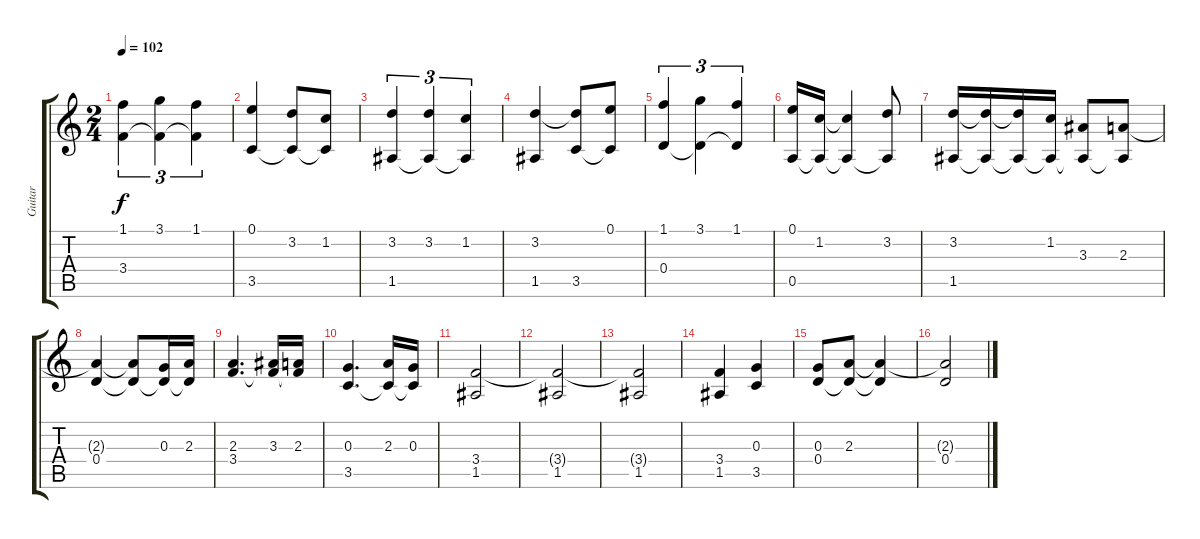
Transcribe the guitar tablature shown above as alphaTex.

\track ("Guitar" "Guitar") {instrument acousticguitarnylon}
\staff {score tabs}
\tuning (E4 B3 G3 D3 A2 E2) {hide}
\ts (2 4)
\tempo 102
\clef g2
\ks c
(1.1 3.4).4{tu (3 2) dy f} (3.1 3.4{t}).4{tu (3 2)} (1.1 3.4{t}).4{tu (3 2)} |
(0.1 3.5).4 (3.2 3.5{t}).8 (1.2 3.5{t}).8 |
(3.2 1.5).4{tu (3 2)} (3.2 1.5{t}).4{tu (3 2)} (1.2 1.5{t}).4{tu (3 2)} |
(3.2 1.5).4 (3.2{t} 3.5).8 (0.1 3.5{t}).8 |
(1.1 0.4).4{tu (3 2)} (3.1 0.4{t}).4{tu (3 2)} (1.1 0.4{t}).4{tu (3 2)} |
(0.1 0.5).16 (1.2 0.5{t}).16 (1.2{t} 0.5{t}).4 (3.2 0.5{t}).8 |
(3.2 1.5).16 (3.2{t} 1.5{t}).16 (3.2{t} 1.5{t}).16 (1.2 1.5{t}).16 (3.3 1.5{t}).8 (2.3 1.5{t}).8 |
(2.3{t} 0.4).4 (2.3{t} 0.4{t}).8 (0.3 0.4{t}).16 (2.3 0.4{t}).16 |
(2.3 3.4).4{d} (3.3 3.4{t}).16 (2.3 3.4{t}).16 |
(0.3 3.5).4{d} (2.3 3.5{t}).16 (0.3 3.5{t}).16 |
(3.4 1.5).2 |
(3.4{t} 1.5).2 |
(3.4{t} 1.5).2 |
(3.4 1.5).4 (0.3 3.5).4 |
(0.3 0.4).8 (2.3 0.4{t}).8 (2.3{t} 0.4{t}).4 |
(2.3{t} 0.4).2
